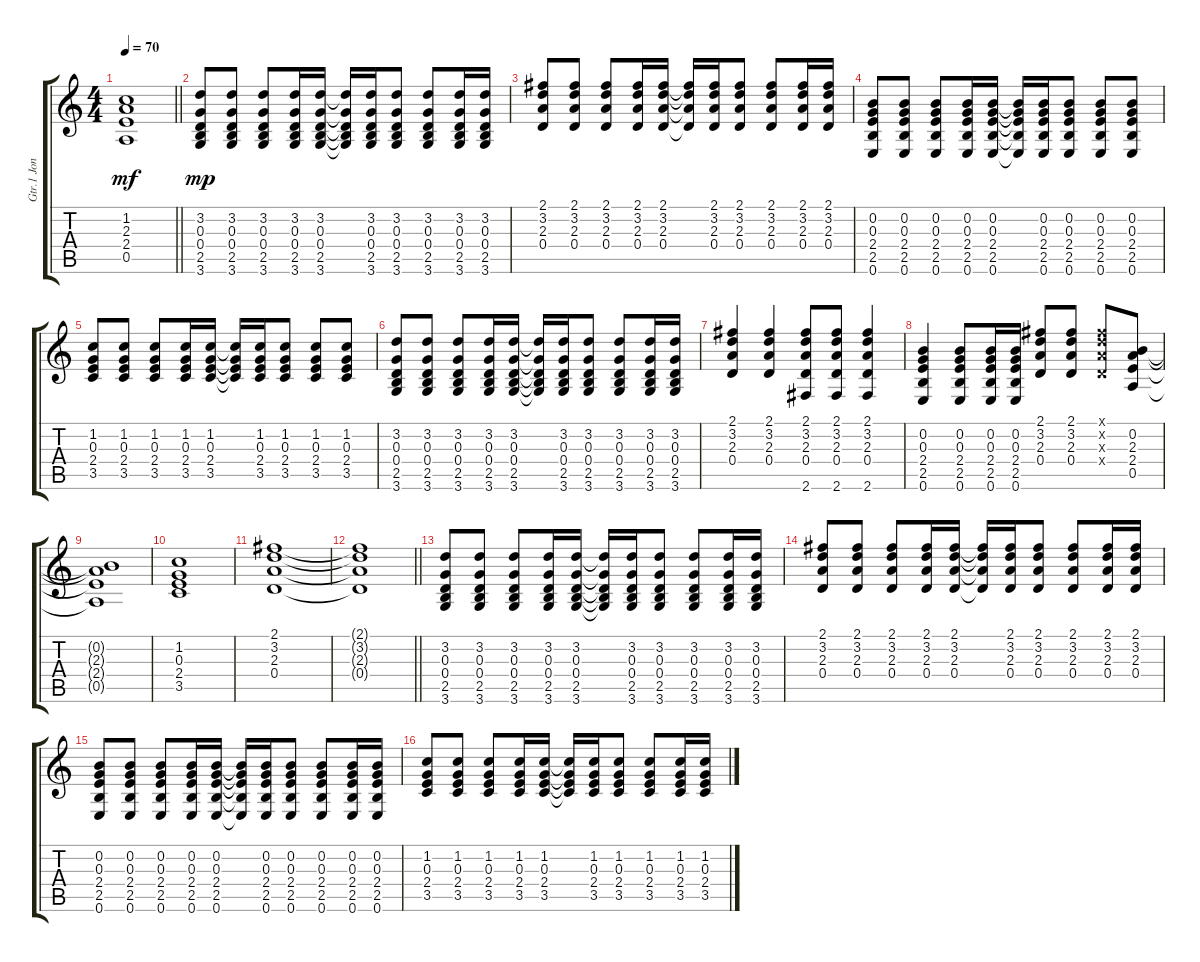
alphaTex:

\track ("Gtr.1 Jon " "Gtr.1 Jon ") {instrument acousticguitarsteel}
\staff {score tabs}
\tuning (E4 B3 G3 D3 A2 E2) {hide}
\ts (4 4)
\tempo 70
\clef g2
\barLineRight lightlight
\ks c
(1.2 2.3 2.4 0.5).1{dy mf} |
(3.2 0.3 0.4 2.5 3.6).8{dy mp} (3.2 0.3 0.4 2.5 3.6).8 (3.2 0.3 0.4 2.5 3.6).8 (3.2 0.3 0.4 2.5 3.6).16 (3.2 0.3 0.4 2.5 3.6).16 (3.2{t} 0.3{t} 0.4{t} 2.5{t} 3.6{t}).16 (3.2 0.3 0.4 2.5 3.6).16 (3.2 0.3 0.4 2.5 3.6).8 (3.2 0.3 0.4 2.5 3.6).8 (3.2 0.3 0.4 2.5 3.6).16 (3.2 0.3 0.4 2.5 3.6).16 |
(2.1 3.2 2.3 0.4).8 (2.1 3.2 2.3 0.4).8 (2.1 3.2 2.3 0.4).8 (2.1 3.2 2.3 0.4).16 (2.1 3.2 2.3 0.4).16 (2.1{t} 3.2{t} 2.3{t} 0.4{t}).16 (2.1 3.2 2.3 0.4).16 (2.1 3.2 2.3 0.4).8 (2.1 3.2 2.3 0.4).8 (2.1 3.2 2.3 0.4).16 (2.1 3.2 2.3 0.4).16 |
(0.2 0.3 2.4 2.5 0.6).8 (0.2 0.3 2.4 2.5 0.6).8 (0.2 0.3 2.4 2.5 0.6).8 (0.2 0.3 2.4 2.5 0.6).16 (0.2 0.3 2.4 2.5 0.6).16 (0.2{t} 0.3{t} 2.4{t} 2.5{t} 0.6{t}).16 (0.2 0.3 2.4 2.5 0.6).16 (0.2 0.3 2.4 2.5 0.6).8 (0.2 0.3 2.4 2.5 0.6).8 (0.2 0.3 2.4 2.5 0.6).8 |
(1.2 0.3 2.4 3.5).8 (1.2 0.3 2.4 3.5).8 (1.2 0.3 2.4 3.5).8 (1.2 0.3 2.4 3.5).16 (1.2 0.3 2.4 3.5).16 (1.2{t} 0.3{t} 2.4{t} 3.5{t}).16 (1.2 0.3 2.4 3.5).16 (1.2 0.3 2.4 3.5).8 (1.2 0.3 2.4 3.5).8 (1.2 0.3 2.4 3.5).8 |
(3.2 0.3 0.4 2.5 3.6).8 (3.2 0.3 0.4 2.5 3.6).8 (3.2 0.3 0.4 2.5 3.6).8 (3.2 0.3 0.4 2.5 3.6).16 (3.2 0.3 0.4 2.5 3.6).16 (3.2{t} 0.3{t} 0.4{t} 2.5{t} 3.6{t}).16 (3.2 0.3 0.4 2.5 3.6).16 (3.2 0.3 0.4 2.5 3.6).8 (3.2 0.3 0.4 2.5 3.6).8 (3.2 0.3 0.4 2.5 3.6).16 (3.2 0.3 0.4 2.5 3.6).16 |
(2.1 3.2 2.3 0.4).4 (2.1 3.2 2.3 0.4).4 (2.1 3.2 2.3 0.4 2.6).8 (2.1 3.2 2.3 0.4 2.6).8 (2.1 3.2 2.3 0.4 2.6).4 |
(0.2 0.3 2.4 2.5 0.6).4 (0.2 0.3 2.4 2.5 0.6).8 (0.2 0.3 2.4 2.5 0.6).16 (0.2 0.3 2.4 2.5 0.6).16 (2.1 3.2 2.3 0.4).8 (2.1 3.2 2.3 0.4).8 (2.1{x} 3.2{x} 2.3{x} 0.4{x}).8 (0.2 2.3 2.4 0.5).8 |
(0.2{t} 2.3{t} 2.4{t} 0.5{t}).1 |
(1.2 0.3 2.4 3.5).1 |
(2.1 3.2 2.3 0.4).1 |
\barLineRight lightlight
(2.1{t} 3.2{t} 2.3{t} 0.4{t}).1 |
(3.2 0.3 0.4 2.5 3.6).8 (3.2 0.3 0.4 2.5 3.6).8 (3.2 0.3 0.4 2.5 3.6).8 (3.2 0.3 0.4 2.5 3.6).16 (3.2 0.3 0.4 2.5 3.6).16 (3.2{t} 0.3{t} 0.4{t} 2.5{t} 3.6{t}).16 (3.2 0.3 0.4 2.5 3.6).16 (3.2 0.3 0.4 2.5 3.6).8 (3.2 0.3 0.4 2.5 3.6).8 (3.2 0.3 0.4 2.5 3.6).16 (3.2 0.3 0.4 2.5 3.6).16 |
(2.1 3.2 2.3 0.4).8 (2.1 3.2 2.3 0.4).8 (2.1 3.2 2.3 0.4).8 (2.1 3.2 2.3 0.4).16 (2.1 3.2 2.3 0.4).16 (2.1{t} 3.2{t} 2.3{t} 0.4{t}).16 (2.1 3.2 2.3 0.4).16 (2.1 3.2 2.3 0.4).8 (2.1 3.2 2.3 0.4).8 (2.1 3.2 2.3 0.4).16 (2.1 3.2 2.3 0.4).16 |
(0.2 0.3 2.4 2.5 0.6).8 (0.2 0.3 2.4 2.5 0.6).8 (0.2 0.3 2.4 2.5 0.6).8 (0.2 0.3 2.4 2.5 0.6).16 (0.2 0.3 2.4 2.5 0.6).16 (0.2{t} 0.3{t} 2.4{t} 2.5{t} 0.6{t}).16 (0.2 0.3 2.4 2.5 0.6).16 (0.2 0.3 2.4 2.5 0.6).8 (0.2 0.3 2.4 2.5 0.6).8 (0.2 0.3 2.4 2.5 0.6).16 (0.2 0.3 2.4 2.5 0.6).16 |
(1.2 0.3 2.4 3.5).8 (1.2 0.3 2.4 3.5).8 (1.2 0.3 2.4 3.5).8 (1.2 0.3 2.4 3.5).16 (1.2 0.3 2.4 3.5).16 (1.2{t} 0.3{t} 2.4{t} 3.5{t}).16 (1.2 0.3 2.4 3.5).16 (1.2 0.3 2.4 3.5).8 (1.2 0.3 2.4 3.5).8 (1.2 0.3 2.4 3.5).16 (1.2 0.3 2.4 3.5).16
